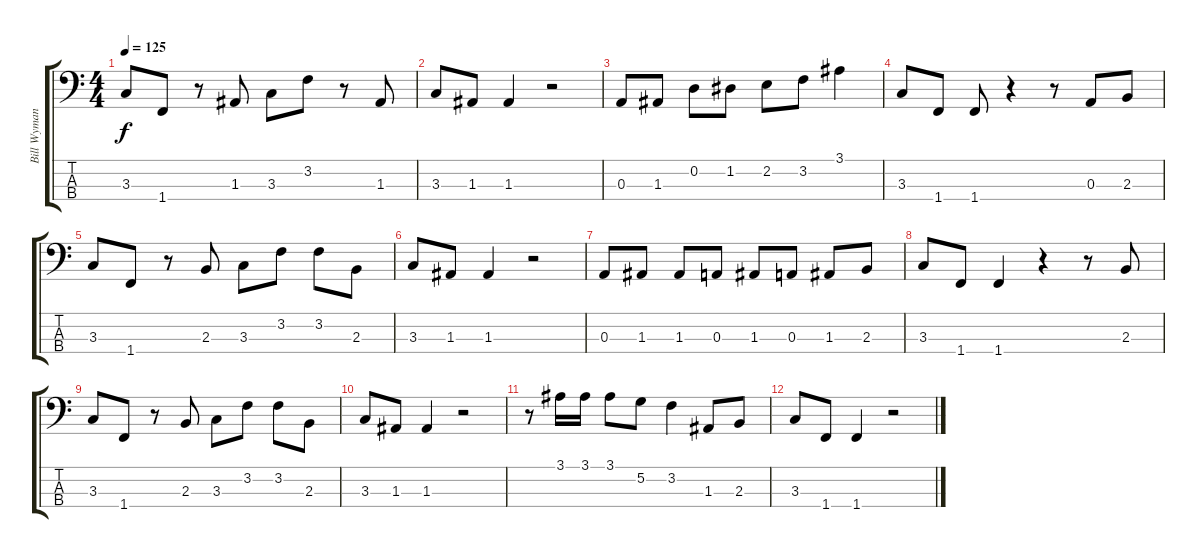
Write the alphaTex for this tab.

\track ("Bill Wyman" "Bill Wyman") {instrument electricbasspick}
\staff {score tabs}
\tuning (G2 D2 A1 E1) {hide}
\ts (4 4)
\tempo 125
\clef f4
\ks c
3.3.8{dy f} 1.4.8 r.8 1.3.8 3.3.8 3.2.8 r.8 1.3.8 |
3.3.8 1.3.8 1.3.4 r.2 |
0.3.8 1.3.8 0.2.8 1.2.8 2.2.8 3.2.8 3.1.4 |
3.3.8 1.4.8 1.4.8 r.4 r.8 0.3.8 2.3.8 |
3.3.8 1.4.8 r.8 2.3.8 3.3.8 3.2.8 3.2.8 2.3.8 |
3.3.8 1.3.8 1.3.4 r.2 |
0.3.8 1.3.8 1.3.8 0.3.8 1.3.8 0.3.8 1.3.8 2.3.8 |
3.3.8 1.4.8 1.4.4 r.4 r.8 2.3.8 |
3.3.8 1.4.8 r.8 2.3.8 3.3.8 3.2.8 3.2.8 2.3.8 |
3.3.8 1.3.8 1.3.4 r.2 |
r.8 3.1.16 3.1.16 3.1.8 5.2.8 3.2.4 1.3.8 2.3.8 |
3.3.8 1.4.8 1.4.4 r.2
